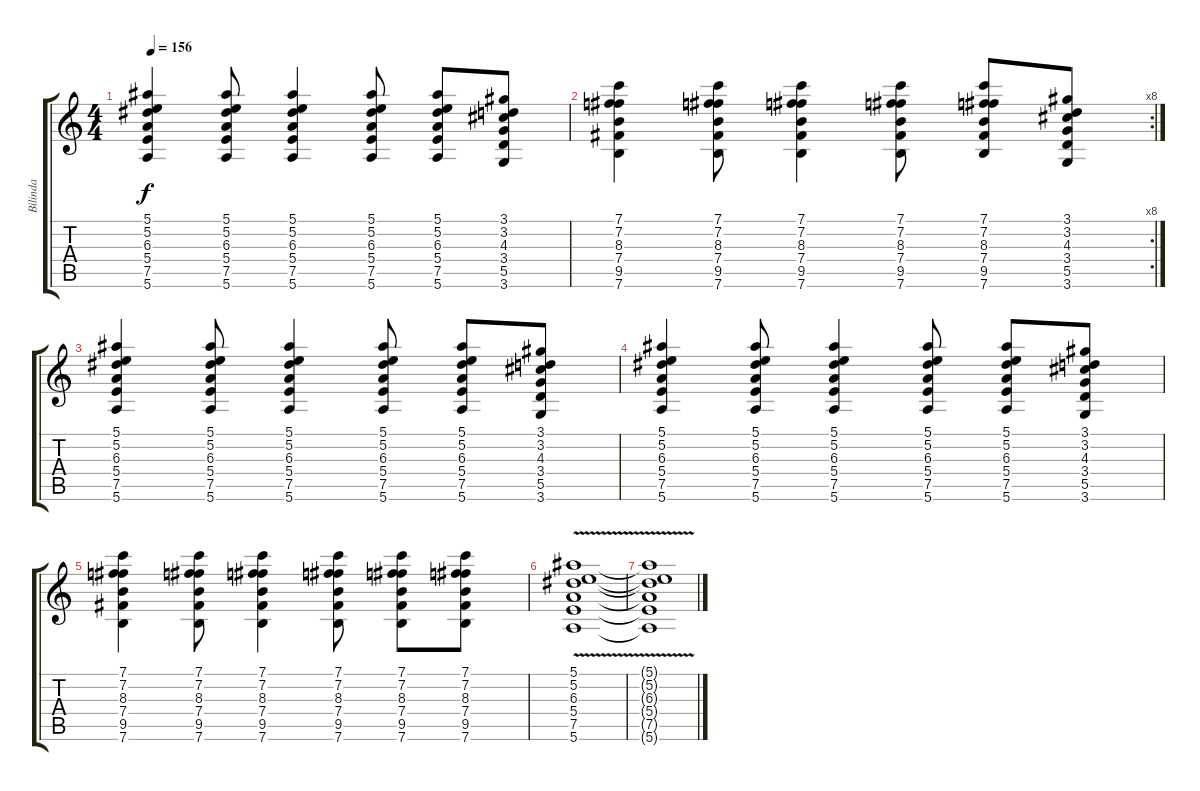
\track ("Bilinda" "Bilinda") {instrument distortionguitar}
\staff {score tabs}
\tuning (F4 B3 A3 E3 A2 E2) {hide}
\ts (4 4)
\tempo 156
\clef g2
\ks c
(5.1 5.2 6.3 5.4 7.5 5.6).4{dy f} (5.1 5.2 6.3 5.4 7.5 5.6).8 (5.1 5.2 6.3 5.4 7.5 5.6).4 (5.1 5.2 6.3 5.4 7.5 5.6).8 (5.1 5.2 6.3 5.4 7.5 5.6).8 (3.1 3.2 4.3 3.4 5.5 3.6).8 |
\rc 8
(7.1 7.2 8.3 7.4 9.5 7.6).4 (7.1 7.2 8.3 7.4 9.5 7.6).8 (7.1 7.2 8.3 7.4 9.5 7.6).4 (7.1 7.2 8.3 7.4 9.5 7.6).8 (7.1 7.2 8.3 7.4 9.5 7.6).8 (3.1 3.2 4.3 3.4 5.5 3.6).8 |
(5.1 5.2 6.3 5.4 7.5 5.6).4 (5.1 5.2 6.3 5.4 7.5 5.6).8 (5.1 5.2 6.3 5.4 7.5 5.6).4 (5.1 5.2 6.3 5.4 7.5 5.6).8 (5.1 5.2 6.3 5.4 7.5 5.6).8 (3.1 3.2 4.3 3.4 5.5 3.6).8 |
(5.1 5.2 6.3 5.4 7.5 5.6).4 (5.1 5.2 6.3 5.4 7.5 5.6).8 (5.1 5.2 6.3 5.4 7.5 5.6).4 (5.1 5.2 6.3 5.4 7.5 5.6).8 (5.1 5.2 6.3 5.4 7.5 5.6).8 (3.1 3.2 4.3 3.4 5.5 3.6).8 |
(7.1 7.2 8.3 7.4 9.5 7.6).4 (7.1 7.2 8.3 7.4 9.5 7.6).8 (7.1 7.2 8.3 7.4 9.5 7.6).4 (7.1 7.2 8.3 7.4 9.5 7.6).8 (7.1 7.2 8.3 7.4 9.5 7.6).8 (7.1 7.2 8.3 7.4 9.5 7.6).8 |
(5.1{v} 5.2 6.3 5.4 7.5 5.6).1 |
(5.1{t} 5.2{t} 6.3{t} 5.4{t} 7.5{t} 5.6{t}).1
